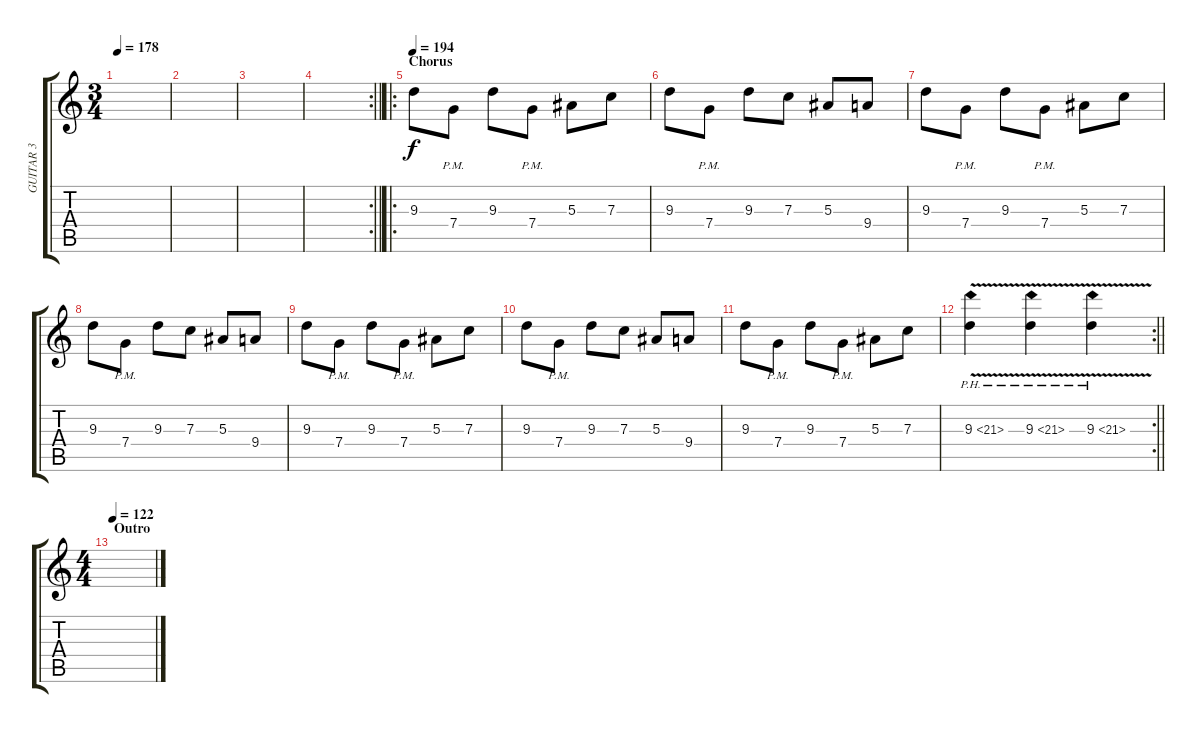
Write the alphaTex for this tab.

\track ("GUITAR 3" "GUITAR 3") {instrument distortionguitar}
\staff {score tabs}
\tuning (D4 A3 F3 C3 G2 D2) {hide}
\ts (3 4)
\tempo 178
\clef g2
\ks c
|
|
|
\rc 2
\barLineRight lightlight
|
\ro
\section ("" "Chorus")
\tempo 194
9.3.8 7.4{pm}.8 9.3.8 7.4{pm}.8 5.3.8 7.3.8 |
9.3.8 7.4{pm}.8 9.3.8 7.3.8 5.3.8 9.4.8 |
9.3.8 7.4{pm}.8 9.3.8 7.4{pm}.8 5.3.8 7.3.8 |
9.3.8 7.4{pm}.8 9.3.8 7.3.8 5.3.8 9.4.8 |
9.3.8 7.4{pm}.8 9.3.8 7.4{pm}.8 5.3.8 7.3.8 |
9.3.8 7.4{pm}.8 9.3.8 7.3.8 5.3.8 9.4.8 |
9.3.8 7.4{pm}.8 9.3.8 7.4{pm}.8 5.3.8 7.3.8 |
\rc 2
\barLineRight lightlight
9.3{ph 12 v}.4 9.3{ph 12 v}.4 9.3{ph 12 v}.4 |
\ts (4 4)
\section ("" "Outro")
\tempo 122
